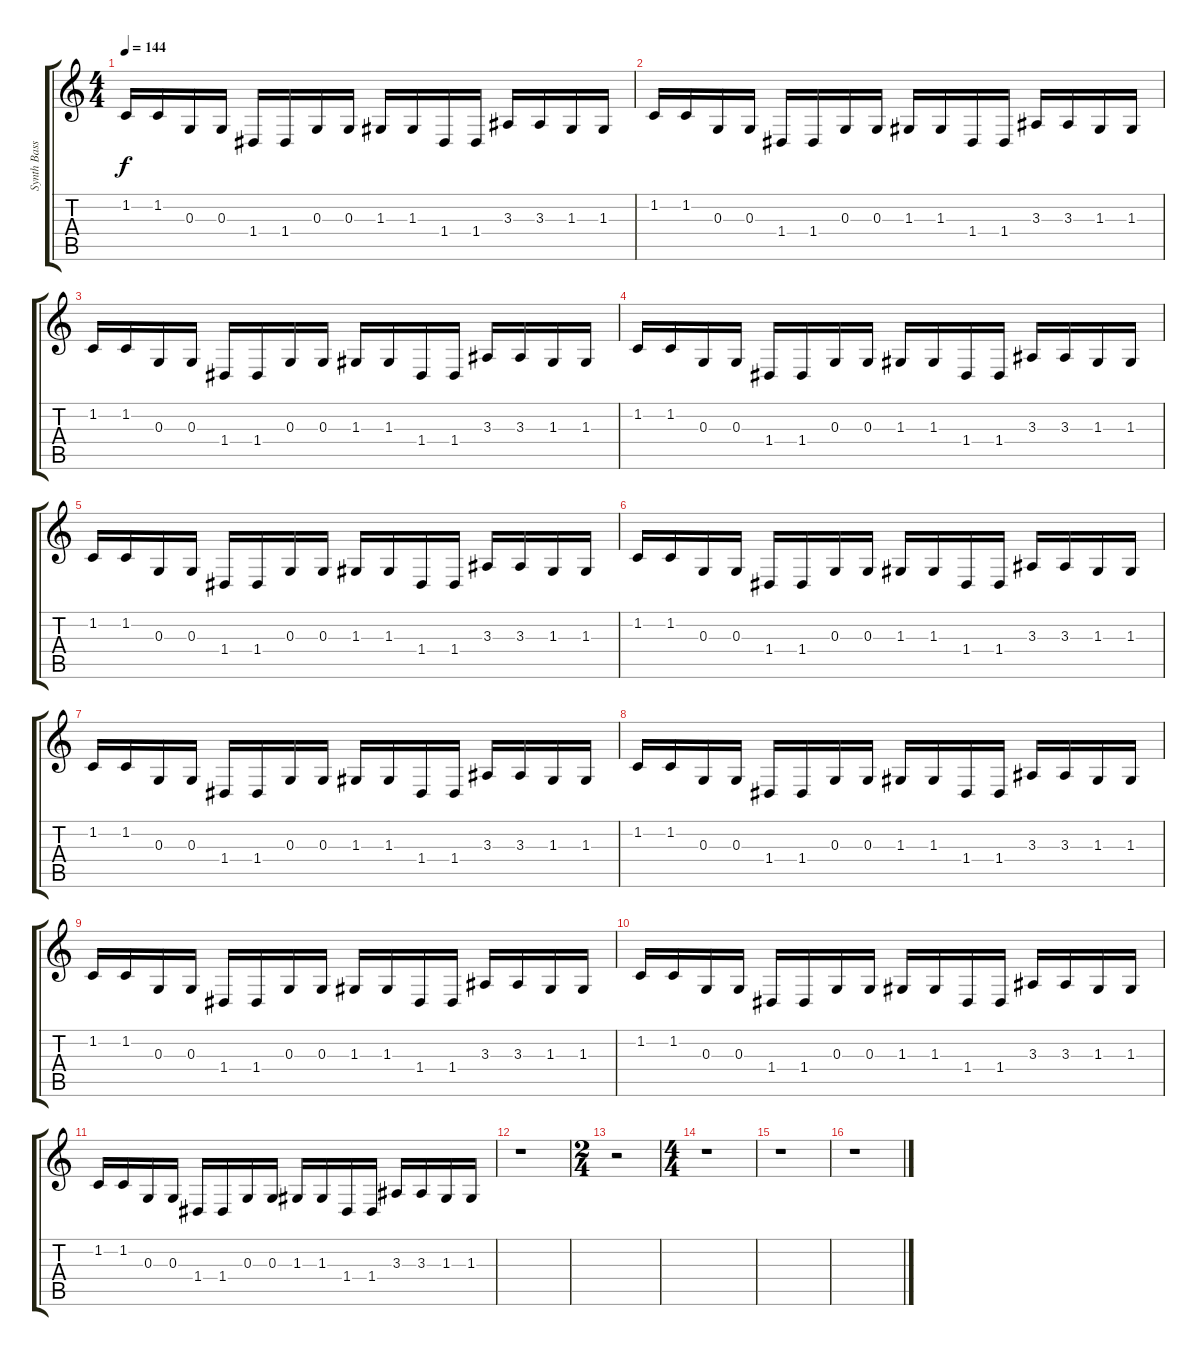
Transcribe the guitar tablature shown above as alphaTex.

\track ("Synth Bass" "Synth Bass") {instrument synthbrass1}
\staff {score tabs}
\tuning (E4 B3 G3 D3 A2 E2) {hide}
\ts (4 4)
\tempo 144
\clef g2
\ks c
1.2.16{dy f} 1.2.16 0.3.16 0.3.16 1.4.16 1.4.16 0.3.16 0.3.16 1.3.16 1.3.16 1.4.16 1.4.16 3.3.16 3.3.16 1.3.16 1.3.16 |
1.2.16 1.2.16 0.3.16 0.3.16 1.4.16 1.4.16 0.3.16 0.3.16 1.3.16 1.3.16 1.4.16 1.4.16 3.3.16 3.3.16 1.3.16 1.3.16 |
1.2.16 1.2.16 0.3.16 0.3.16 1.4.16 1.4.16 0.3.16 0.3.16 1.3.16 1.3.16 1.4.16 1.4.16 3.3.16 3.3.16 1.3.16 1.3.16 |
1.2.16 1.2.16 0.3.16 0.3.16 1.4.16 1.4.16 0.3.16 0.3.16 1.3.16 1.3.16 1.4.16 1.4.16 3.3.16 3.3.16 1.3.16 1.3.16 |
1.2.16 1.2.16 0.3.16 0.3.16 1.4.16 1.4.16 0.3.16 0.3.16 1.3.16 1.3.16 1.4.16 1.4.16 3.3.16 3.3.16 1.3.16 1.3.16 |
1.2.16 1.2.16 0.3.16 0.3.16 1.4.16 1.4.16 0.3.16 0.3.16 1.3.16 1.3.16 1.4.16 1.4.16 3.3.16 3.3.16 1.3.16 1.3.16 |
1.2.16 1.2.16 0.3.16 0.3.16 1.4.16 1.4.16 0.3.16 0.3.16 1.3.16 1.3.16 1.4.16 1.4.16 3.3.16 3.3.16 1.3.16 1.3.16 |
1.2.16 1.2.16 0.3.16 0.3.16 1.4.16 1.4.16 0.3.16 0.3.16 1.3.16 1.3.16 1.4.16 1.4.16 3.3.16 3.3.16 1.3.16 1.3.16 |
1.2.16 1.2.16 0.3.16 0.3.16 1.4.16 1.4.16 0.3.16 0.3.16 1.3.16 1.3.16 1.4.16 1.4.16 3.3.16 3.3.16 1.3.16 1.3.16 |
1.2.16 1.2.16 0.3.16 0.3.16 1.4.16 1.4.16 0.3.16 0.3.16 1.3.16 1.3.16 1.4.16 1.4.16 3.3.16 3.3.16 1.3.16 1.3.16 |
1.2.16 1.2.16 0.3.16 0.3.16 1.4.16 1.4.16 0.3.16 0.3.16 1.3.16 1.3.16 1.4.16 1.4.16 3.3.16 3.3.16 1.3.16 1.3.16 |
r.1 |
\ts (2 4)
r.2 |
\ts (4 4)
r.1 |
r.1 |
r.1
